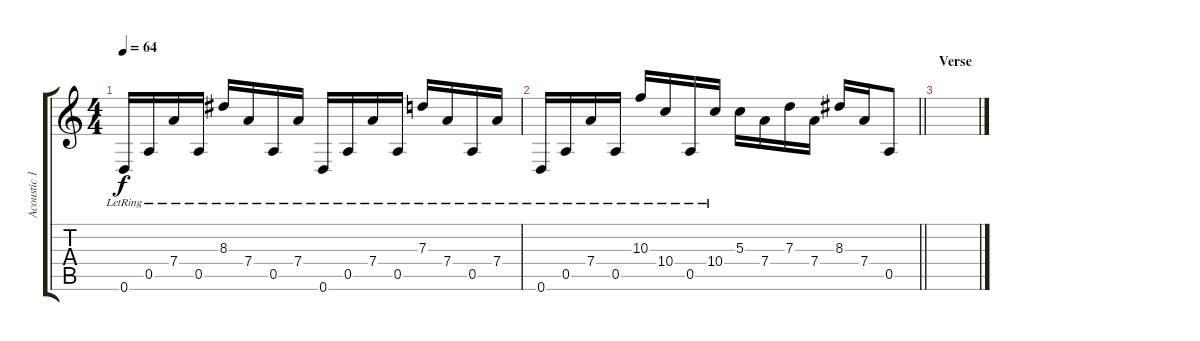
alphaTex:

\track ("Acoustic 1" "Acoustic 1") {instrument acousticguitarsteel}
\staff {score tabs}
\tuning (E4 B3 G3 D3 A2 D2) {hide}
\ts (4 4)
\tempo 64
\clef g2
\ks c
0.6{lr}.16{dy f} 0.5{lr}.16 7.4{lr}.16 0.5{lr}.16 8.3{lr}.16 7.4{lr}.16 0.5{lr}.16 7.4{lr}.16 0.6{lr}.16 0.5{lr}.16 7.4{lr}.16 0.5{lr}.16 7.3{lr}.16 7.4{lr}.16 0.5{lr}.16 7.4{lr}.16 |
\barLineRight lightlight
0.6{lr}.16 0.5{lr}.16 7.4{lr}.16 0.5{lr}.16 10.3{lr}.16 10.4{lr}.16 0.5{lr}.16 10.4{lr}.16 5.3.16 7.4.16 7.3.16 7.4.16 8.3.16 7.4.16 0.5.8 |
\section ("" "Verse")
